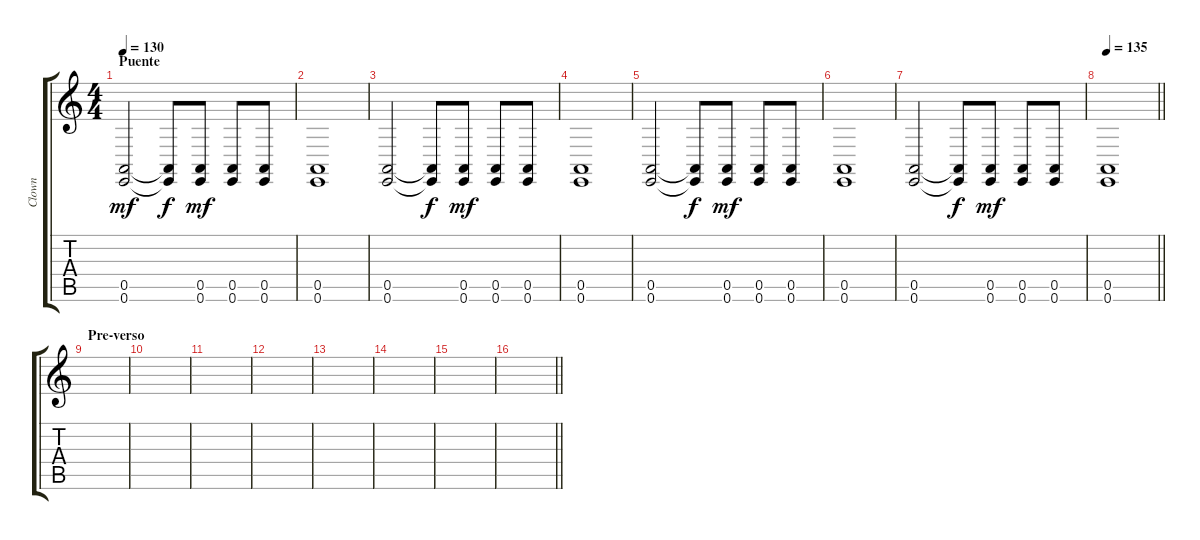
\track ("Clown" "Clown") {instrument melodictom}
\staff {score tabs}
\tuning (E4 B3 G3 D3 A2 E2) {hide}
\ts (4 4)
\section ("" "Puente")
\tempo 130
\clef g2
\ks c
(0.5 0.6).2{dy mf} (0.5{t} 0.6{t}).8{dy f} (0.5 0.6).8{dy mf} (0.5 0.6).8 (0.5 0.6).8 |
(0.5 0.6).1 |
(0.5 0.6).2 (0.5{t} 0.6{t}).8{dy f} (0.5 0.6).8{dy mf} (0.5 0.6).8 (0.5 0.6).8 |
(0.5 0.6).1 |
(0.5 0.6).2 (0.5{t} 0.6{t}).8{dy f} (0.5 0.6).8{dy mf} (0.5 0.6).8 (0.5 0.6).8 |
(0.5 0.6).1 |
(0.5 0.6).2 (0.5{t} 0.6{t}).8{dy f} (0.5 0.6).8{dy mf} (0.5 0.6).8 (0.5 0.6).8 |
\tempo 135
\barLineRight lightlight
(0.5 0.6).1 |
\section ("" "Pre-verso")
|
|
|
|
|
|
|
\barLineRight lightlight
